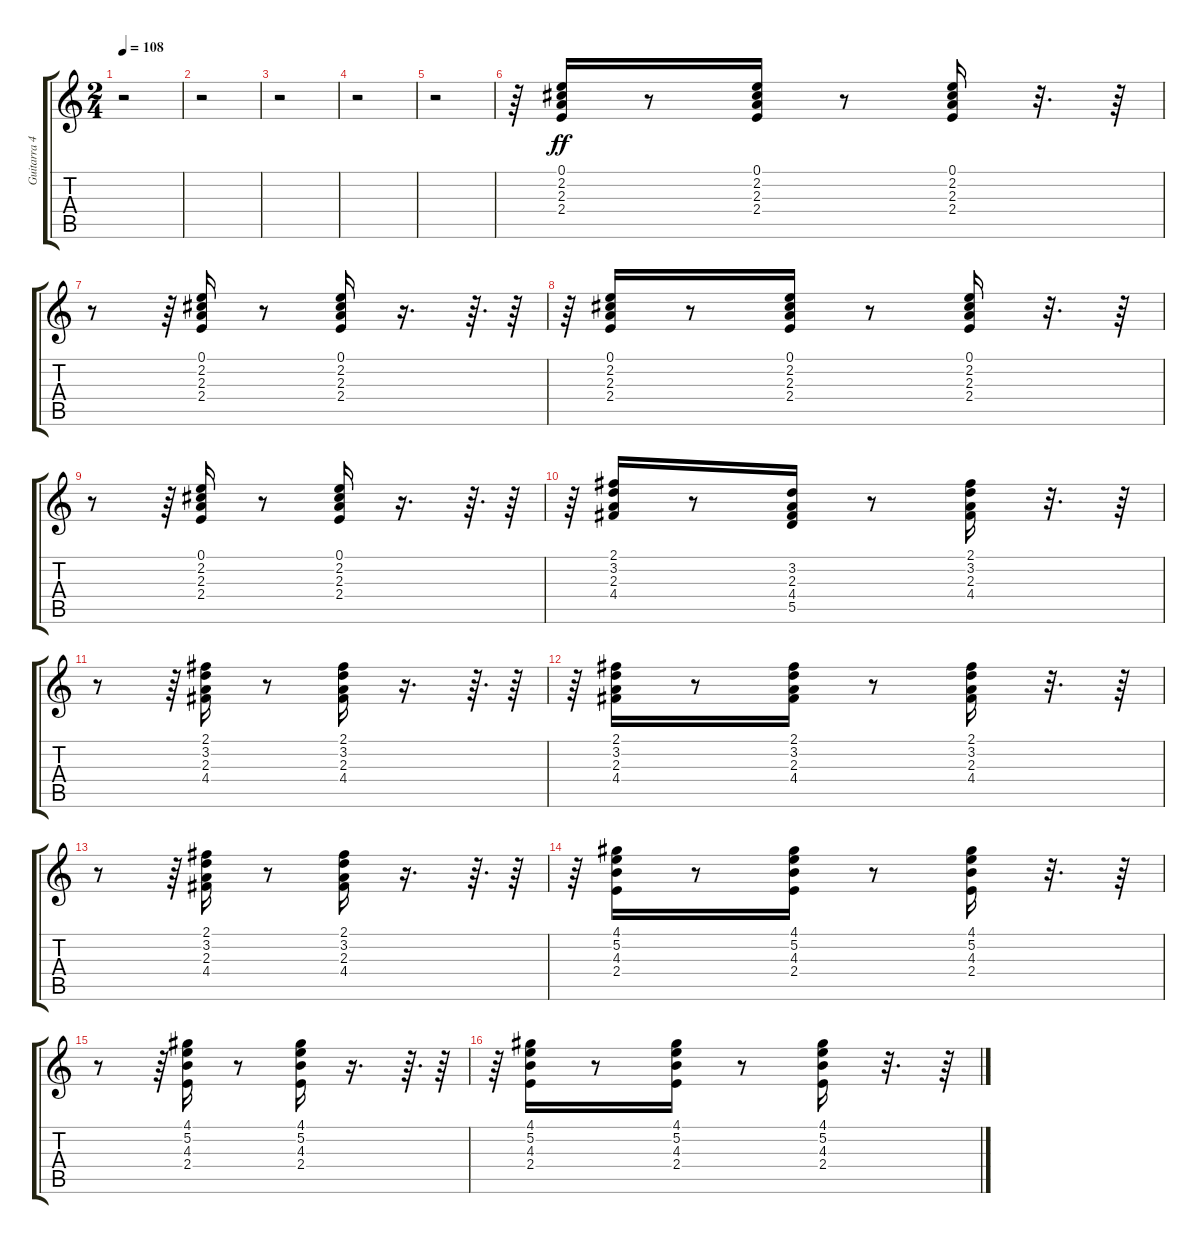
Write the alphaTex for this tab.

\track ("Guitarra 4" "Guitarra 4") {instrument acousticguitarsteel}
\staff {score tabs}
\tuning (E4 B3 G3 D3 A2 E2) {hide}
\ts (2 4)
\tempo 108
\clef g2
\ks c
r.2{dy ff} |
r.2 |
r.2 |
r.2 |
r.2 |
r.64 (0.1 2.2 2.3 2.4).16 r.8 (0.1 2.2 2.3 2.4).16 r.8 (0.1 2.2 2.3 2.4).16 r.32{d} r.64 |
r.8 r.64 (0.1 2.2 2.3 2.4).16 r.8 (0.1 2.2 2.3 2.4).16 r.16{d} r.64{d} r.64 |
r.64 (0.1 2.2 2.3 2.4).16 r.8 (0.1 2.2 2.3 2.4).16 r.8 (0.1 2.2 2.3 2.4).16 r.32{d} r.64 |
r.8 r.64 (0.1 2.2 2.3 2.4).16 r.8 (0.1 2.2 2.3 2.4).16 r.16{d} r.64{d} r.64 |
r.64 (2.1 3.2 2.3 4.4).16 r.8 (3.2 2.3 4.4 5.5).16 r.8 (2.1 3.2 2.3 4.4).16 r.32{d} r.64 |
r.8 r.64 (2.1 3.2 2.3 4.4).16 r.8 (2.1 3.2 2.3 4.4).16 r.16{d} r.64{d} r.64 |
r.64 (2.1 3.2 2.3 4.4).16 r.8 (2.1 3.2 2.3 4.4).16 r.8 (2.1 3.2 2.3 4.4).16 r.32{d} r.64 |
r.8 r.64 (2.1 3.2 2.3 4.4).16 r.8 (2.1 3.2 2.3 4.4).16 r.16{d} r.64{d} r.64 |
r.64 (4.1 5.2 4.3 2.4).16 r.8 (4.1 5.2 4.3 2.4).16 r.8 (4.1 5.2 4.3 2.4).16 r.32{d} r.64 |
r.8 r.64 (4.1 5.2 4.3 2.4).16 r.8 (4.1 5.2 4.3 2.4).16 r.16{d} r.64{d} r.64 |
r.64 (4.1 5.2 4.3 2.4).16 r.8 (4.1 5.2 4.3 2.4).16 r.8 (4.1 5.2 4.3 2.4).16 r.32{d} r.64
